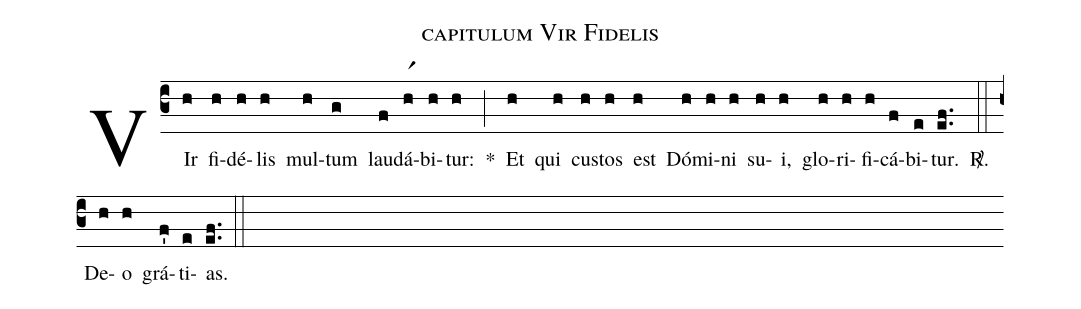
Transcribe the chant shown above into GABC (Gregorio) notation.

name: capitulum Vir Fidelis;
%%
(c3)
VIr(h) fi(h)dé(h)lis(h) mul(h)tum(g) lau(f)dá(hr1)bi(h)tur:(h) *(;)
Et(h) qui(h) cus(h)tos(h) est(h) Dó(h)mi(h)ni(h) su(h)i,(h) glo(h)ri(h)fi(h)cá(f)bi(e)tur.(ef..) <sp>R/</sp>.(::)
De(h)o(h) grá(f')ti(e)as.(e.f.) (::)
